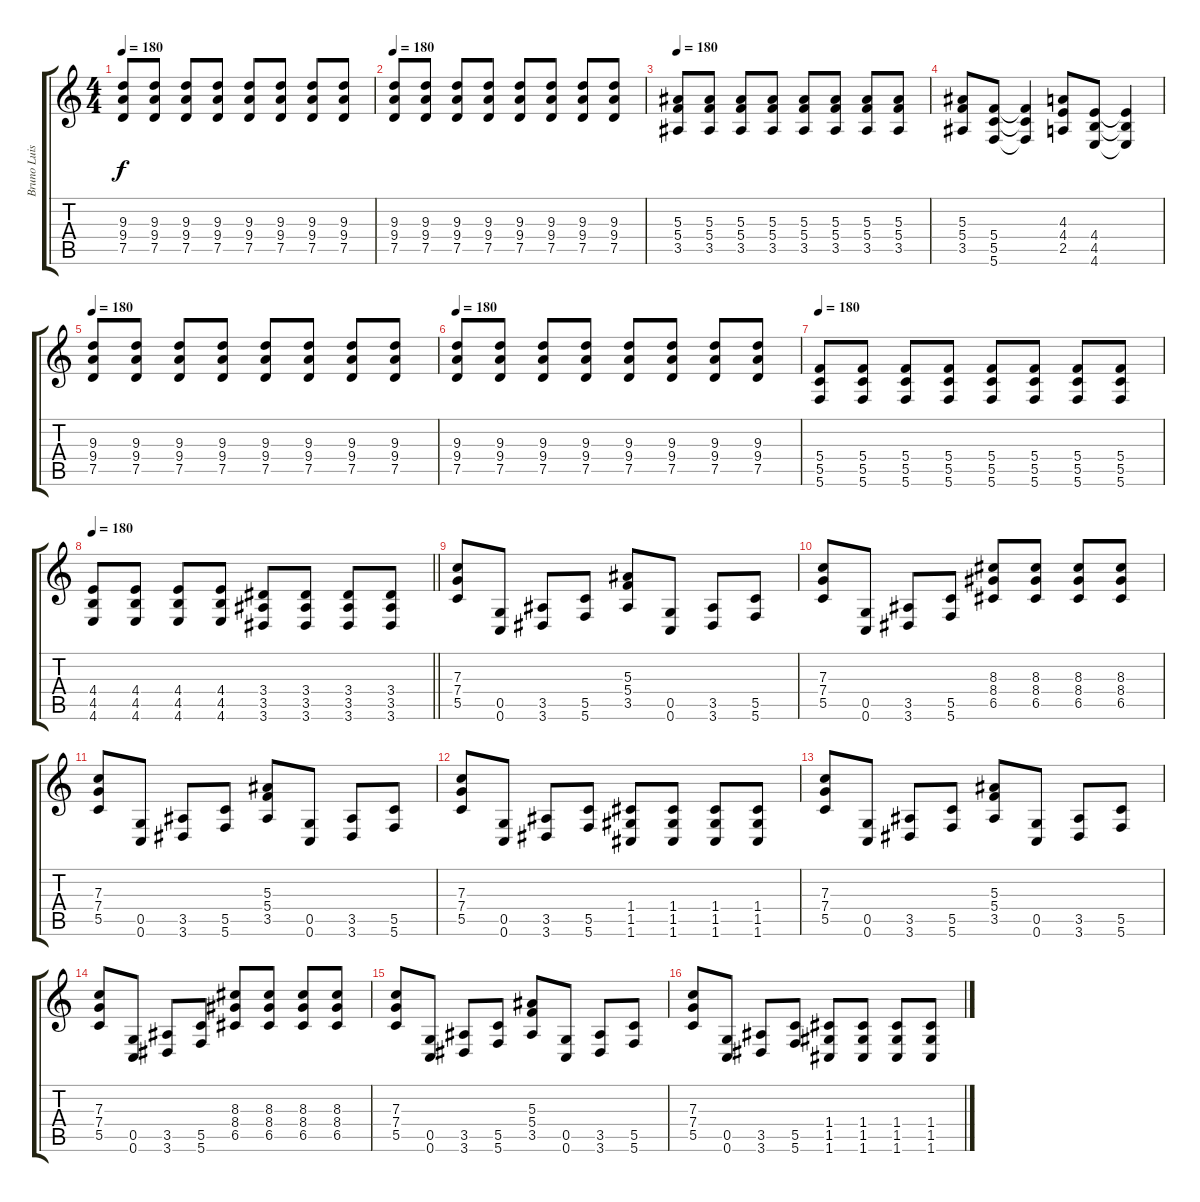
\track ("Bruno Luis" "Bruno Luis") {instrument distortionguitar}
\staff {score tabs}
\tuning (D4 A3 F3 C3 G2 C2) {hide}
\ts (4 4)
\tempo 180
\clef g2
\ks c
(9.3 9.4 7.5).8{dy f} (9.3 9.4 7.5).8 (9.3 9.4 7.5).8 (9.3 9.4 7.5).8 (9.3 9.4 7.5).8 (9.3 9.4 7.5).8 (9.3 9.4 7.5).8 (9.3 9.4 7.5).8 |
\tempo 180
(9.3 9.4 7.5).8 (9.3 9.4 7.5).8 (9.3 9.4 7.5).8 (9.3 9.4 7.5).8 (9.3 9.4 7.5).8 (9.3 9.4 7.5).8 (9.3 9.4 7.5).8 (9.3 9.4 7.5).8 |
\tempo 180
(5.3 5.4 3.5).8 (5.3 5.4 3.5).8 (5.3 5.4 3.5).8 (5.3 5.4 3.5).8 (5.3 5.4 3.5).8 (5.3 5.4 3.5).8 (5.3 5.4 3.5).8 (5.3 5.4 3.5).8 |
(5.3 5.4 3.5).8 (5.4 5.5 5.6).8 (5.4{t} 5.5{t} 5.6{t}).4 (4.3 4.4 2.5).8 (4.4 4.5 4.6).8 (4.4{t} 4.5{t} 4.6{t}).4 |
\tempo 180
(9.3 9.4 7.5).8 (9.3 9.4 7.5).8 (9.3 9.4 7.5).8 (9.3 9.4 7.5).8 (9.3 9.4 7.5).8 (9.3 9.4 7.5).8 (9.3 9.4 7.5).8 (9.3 9.4 7.5).8 |
\tempo 180
(9.3 9.4 7.5).8 (9.3 9.4 7.5).8 (9.3 9.4 7.5).8 (9.3 9.4 7.5).8 (9.3 9.4 7.5).8 (9.3 9.4 7.5).8 (9.3 9.4 7.5).8 (9.3 9.4 7.5).8 |
\tempo 180
(5.4 5.5 5.6).8 (5.4 5.5 5.6).8 (5.4 5.5 5.6).8 (5.4 5.5 5.6).8 (5.4 5.5 5.6).8 (5.4 5.5 5.6).8 (5.4 5.5 5.6).8 (5.4 5.5 5.6).8 |
\tempo 180
\barLineRight lightlight
(4.4 4.5 4.6).8 (4.4 4.5 4.6).8 (4.4 4.5 4.6).8 (4.4 4.5 4.6).8 (3.4 3.5 3.6).8 (3.4 3.5 3.6).8 (3.4 3.5 3.6).8 (3.4 3.5 3.6).8 |
(7.3 7.4 5.5).8 (0.5 0.6).8 (3.5 3.6).8 (5.5 5.6).8 (5.3 5.4 3.5).8 (0.5 0.6).8 (3.5 3.6).8 (5.5 5.6).8 |
(7.3 7.4 5.5).8 (0.5 0.6).8 (3.5 3.6).8 (5.5 5.6).8 (8.3 8.4 6.5).8 (8.3 8.4 6.5).8 (8.3 8.4 6.5).8 (8.3 8.4 6.5).8 |
(7.3 7.4 5.5).8 (0.5 0.6).8 (3.5 3.6).8 (5.5 5.6).8 (5.3 5.4 3.5).8 (0.5 0.6).8 (3.5 3.6).8 (5.5 5.6).8 |
(7.3 7.4 5.5).8 (0.5 0.6).8 (3.5 3.6).8 (5.5 5.6).8 (1.4 1.5 1.6).8 (1.4 1.5 1.6).8 (1.4 1.5 1.6).8 (1.4 1.5 1.6).8 |
(7.3 7.4 5.5).8 (0.5 0.6).8 (3.5 3.6).8 (5.5 5.6).8 (5.3 5.4 3.5).8 (0.5 0.6).8 (3.5 3.6).8 (5.5 5.6).8 |
(7.3 7.4 5.5).8 (0.5 0.6).8 (3.5 3.6).8 (5.5 5.6).8 (8.3 8.4 6.5).8 (8.3 8.4 6.5).8 (8.3 8.4 6.5).8 (8.3 8.4 6.5).8 |
(7.3 7.4 5.5).8 (0.5 0.6).8 (3.5 3.6).8 (5.5 5.6).8 (5.3 5.4 3.5).8 (0.5 0.6).8 (3.5 3.6).8 (5.5 5.6).8 |
(7.3 7.4 5.5).8 (0.5 0.6).8 (3.5 3.6).8 (5.5 5.6).8 (1.4 1.5 1.6).8 (1.4 1.5 1.6).8 (1.4 1.5 1.6).8 (1.4 1.5 1.6).8
